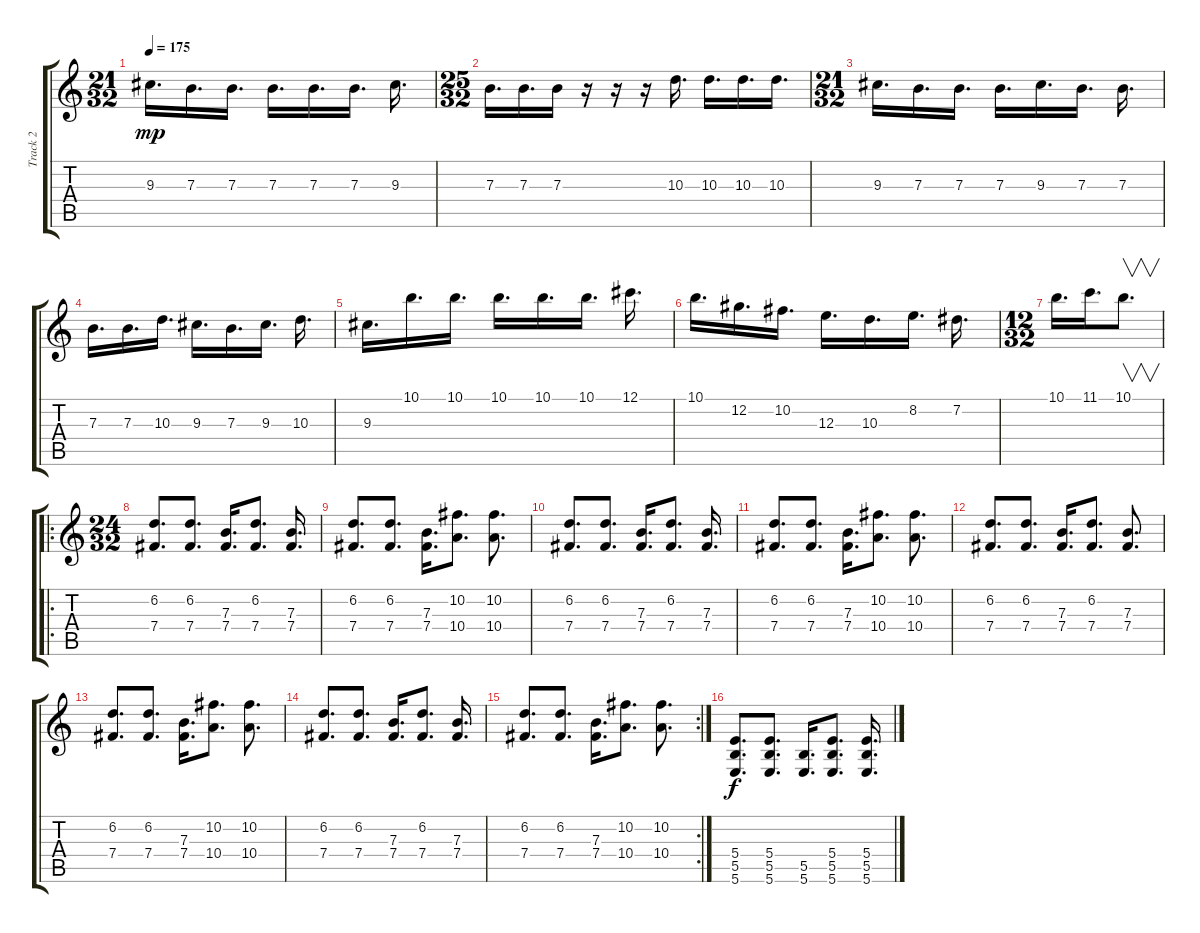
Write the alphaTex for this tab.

\track ("Track 2" "Track 2") {instrument distortionguitar}
\staff {score tabs}
\tuning (Db4 Ab3 E3 B2 Gb2 B1) {hide}
\ts (21 32)
\tempo 175
\clef g2
\ks c
9.3.16{d dy mp} 7.3.16{d} 7.3.16{d} 7.3.16{d} 7.3.16{d} 7.3.16{d} 9.3.16{d} |
\ts (25 32)
7.3.16{d} 7.3.16{d} 7.3.16 r.16 r.16 r.16 10.3.16{d} 10.3.16{d} 10.3.16{d} 10.3.16{d} |
\ts (21 32)
9.3.16{d} 7.3.16{d} 7.3.16{d} 7.3.16{d} 9.3.16{d} 7.3.16{d} 7.3.16{d} |
7.3.16{d} 7.3.16{d} 10.3.16{d} 9.3.16{d} 7.3.16{d} 9.3.16{d} 10.3.16{d} |
9.3.16{d} 10.1.16{d} 10.1.16{d} 10.1.16{d} 10.1.16{d} 10.1.16{d} 12.1.16{d} |
10.1.16{d} 12.2.16{d} 10.2.16{d} 12.3.16{d} 10.3.16{d} 8.2.16{d} 7.2.16{d} |
\ts (12 32)
10.1.16{d} 11.1.16{d} 10.1.8{v d} |
\ro
\ts (24 32)
(6.2 7.4).8{d} (6.2 7.4).8{d} (7.3 7.4).16{d} (6.2 7.4).8{d} (7.3 7.4).16{d} |
(6.2 7.4).8{d} (6.2 7.4).8{d} (7.3 7.4).16{d} (10.2 10.4).8{d} (10.2 10.4).8{d} |
(6.2 7.4).8{d} (6.2 7.4).8{d} (7.3 7.4).16{d} (6.2 7.4).8{d} (7.3 7.4).16{d} |
(6.2 7.4).8{d} (6.2 7.4).8{d} (7.3 7.4).16{d} (10.2 10.4).8{d} (10.2 10.4).8{d} |
(6.2 7.4).8{d} (6.2 7.4).8{d} (7.3 7.4).16{d} (6.2 7.4).8{d} (7.3 7.4).8{d} |
(6.2 7.4).8{d} (6.2 7.4).8{d} (7.3 7.4).16{d} (10.2 10.4).8{d} (10.2 10.4).8{d} |
(6.2 7.4).8{d} (6.2 7.4).8{d} (7.3 7.4).16{d} (6.2 7.4).8{d} (7.3 7.4).16{d} |
\rc 2
(6.2 7.4).8{d} (6.2 7.4).8{d} (7.3 7.4).16{d} (10.2 10.4).8{d} (10.2 10.4).8{d} |
(5.4 5.5 5.6).8{d dy f} (5.4 5.5 5.6).8{d} (5.5 5.6).16{d} (5.4 5.5 5.6).8{d} (5.4 5.5 5.6).16{d}
